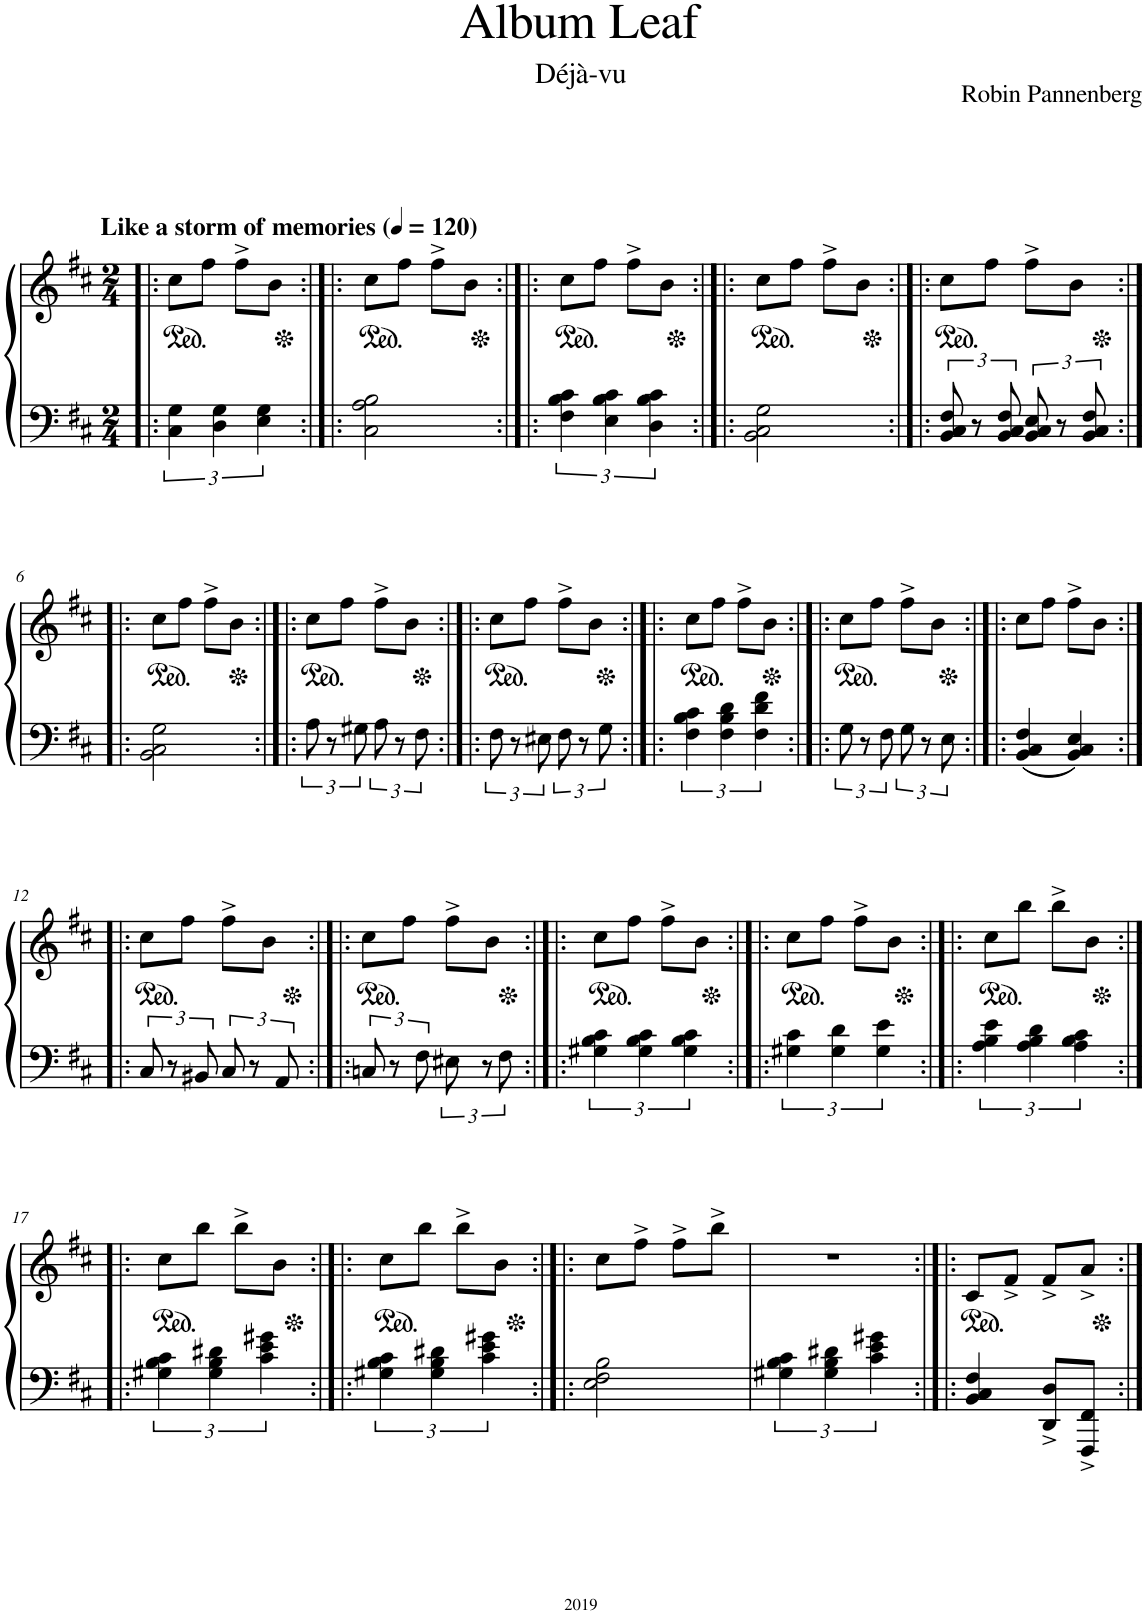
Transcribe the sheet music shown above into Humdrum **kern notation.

**kern	**kern
*part1	*part1
*staff2	*staff1
*I"Piano	*
*I'Pno.	*
*clefF4	*clefG2
*k[f#c#]	*k[f#c#]
*M2/4	*M2/4
*	*ped
*MM120	*MM120
=1!|:	=1!|:
!	!LO:TX:a:B:t=Like a storm of memories
6C#\ 6G\	8cc#\L
.	8ff#\J
6D\ 6G\	.
.	8ff#^\L
6E\ 6G\	.
.	8b\J
=2:|!|:	=2:|!|:
*	*Xped
*	*ped
2C#\ 2A\ 2B\	8cc#\L
.	8ff#\J
.	8ff#^\L
.	8b\J
=3:|!|:	=3:|!|:
*	*Xped
*	*ped
6F#\ 6B\ 6c#\	8cc#\L
.	8ff#\J
6E\ 6B\ 6c#\	.
.	8ff#^\L
6D\ 6B\ 6c#\	.
.	8b\J
=4:|!|:	=4:|!|:
*	*Xped
*	*ped
2BB\ 2C#\ 2G\	8cc#\L
.	8ff#\J
.	8ff#^\L
.	8b\J
=5:|!|:	=5:|!|:
*	*Xped
*	*ped
12BB/ 12C#/ 12F#/	8cc#\L
12r	.
.	8ff#\J
12BB/ 12C#/ 12F#/	.
12BB/ 12C#/ 12E/	8ff#^\L
12r	.
.	8b\J
12BB/ 12C#/ 12F#/	.
!!LO:LB:g=z
=6:|!|:	=6:|!|:
*	*Xped
*	*ped
2BB\ 2C#\ 2G\	8cc#\L
.	8ff#\J
.	8ff#^\L
.	8b\J
=7:|!|:	=7:|!|:
*	*Xped
*	*ped
12A\	8cc#\L
12r	.
.	8ff#\J
12G#X\	.
12A\	8ff#^\L
12r	.
.	8b\J
12F#\	.
=8:|!|:	=8:|!|:
*	*Xped
*	*ped
12F#\	8cc#\L
12r	.
.	8ff#\J
12E#X\	.
12F#\	8ff#^\L
12r	.
.	8b\J
12G\	.
=9:|!|:	=9:|!|:
*	*Xped
*	*ped
6F#\ 6B\ 6c#\	8cc#\L
.	8ff#\J
6F#\ 6B\ 6d\	.
.	8ff#^\L
6F#\ 6d\ 6f#\	.
.	8b\J
=10:|!|:	=10:|!|:
*	*Xped
*	*ped
12G\	8cc#\L
12r	.
.	8ff#\J
12F#\	.
12G\	8ff#^\L
12r	.
.	8b\J
12E\	.
=11:|!|:	=11:|!|:
*	*Xped
4BB/ 4C#/ 4F#/	8cc#\L
.	8ff#\J
4BB/ 4C#/ 4E/	8ff#^\L
.	8b\J
!!LO:LB:g=z
=12:|!|:	=12:|!|:
*	*ped
12C#/	8cc#\L
12r	.
.	8ff#\J
12BB#X/	.
12C#/	8ff#^\L
12r	.
.	8b\J
12AA/	.
=13:|!|:	=13:|!|:
*	*Xped
*	*ped
12Cn/	8cc#\L
12r	.
.	8ff#\J
12F#\	.
12E#X\	8ff#^\L
12r	.
.	8b\J
12F#\	.
=14:|!|:	=14:|!|:
*	*Xped
*	*ped
6G#X\ 6B\ 6c#\	8cc#\L
.	8ff#\J
6G#\ 6B\ 6c#\	.
.	8ff#^\L
6G#\ 6B\ 6c#\	.
.	8b\J
=15:|!|:	=15:|!|:
*	*Xped
*	*ped
6G#X\ 6c#\	8cc#\L
.	8ff#\J
6G#\ 6d\	.
.	8ff#^\L
6G#\ 6e\	.
.	8b\J
=16:|!|:	=16:|!|:
*	*Xped
*	*ped
6A\ 6B\ 6e\	8cc#\L
.	8bb\J
6A\ 6B\ 6d\	.
.	8bb^\L
6A\ 6B\ 6c#\	.
.	8b\J
!!LO:LB:g=z
=17:|!|:	=17:|!|:
*	*Xped
*	*ped
6G#X\ 6B\ 6c#\	8cc#\L
.	8bb\J
6G#\ 6B\ 6d#X\	.
.	8bb^\L
6c#\ 6e\ 6g#X\	.
.	8b\J
=18:|!|:	=18:|!|:
*	*Xped
*	*ped
6G#X\ 6B\ 6c#\	8cc#\L
.	8bb\J
6G#\ 6B\ 6d#X\	.
.	8bb^\L
6c#\ 6e\ 6g#X\	.
.	8b\J
=19:|!|:	=19:|!|:
*	*Xped
2E\ 2F#\ 2B\	8cc#\L
.	8ff#^\J
.	8ff#^\L
.	8bb^\J
=20	=20
6G#X\ 6B\ 6c#\	2r
6G#\ 6B\ 6d#X\	.
6c#\ 6e\ 6g#X\	.
=21:|!|:	=21:|!|:
*	*ped
4BB/ 4C#/ 4F#/	8c#/L
.	8f#^/J
8DD/^ 8D/^L	8f#^/L
8FFF#/^ 8FF#/^J	8a^/J
*	*Xped
=:|!	=:|!
*-	*-
